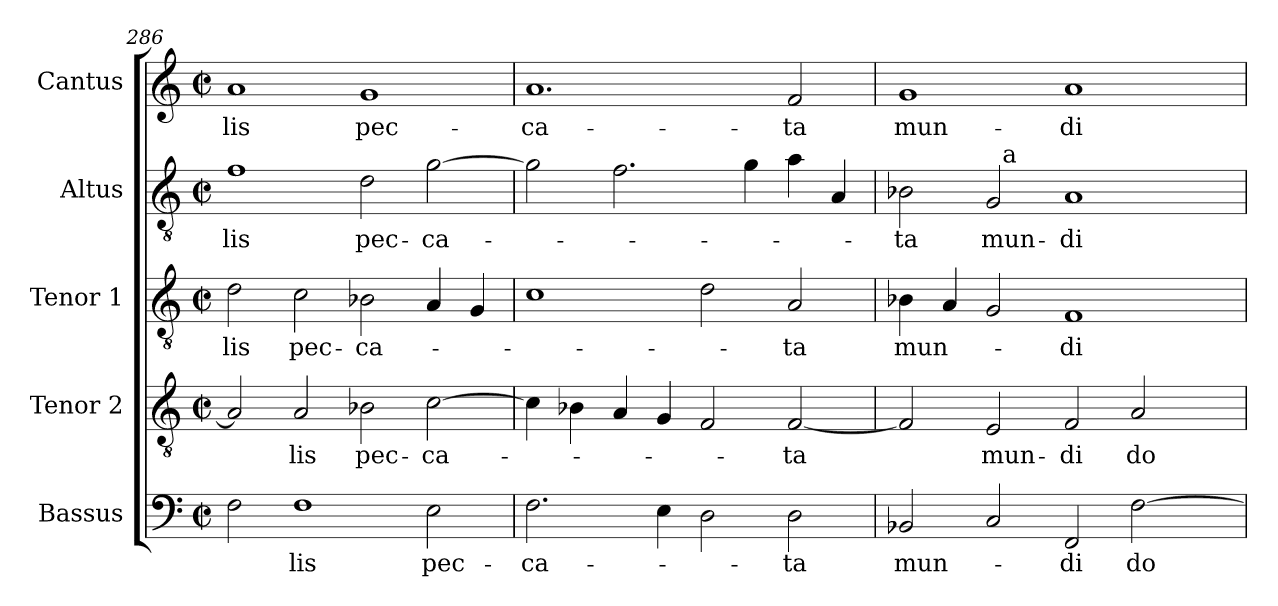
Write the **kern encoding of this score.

**kern	**text	**kern	**text	**kern	**text	**kern	**text	**kern	**text
*part5	*part5	*part4	*part4	*part3	*part3	*part2	*part2	*part1	*part1
*staff5	*staff5	*staff4	*staff4	*staff3	*staff3	*staff2	*staff2	*staff1	*staff1
*I"Bassus	*	*I"Tenor 2	*	*I"Tenor 1	*	*I"Altus	*	*I"Cantus	*
*clefF4	*	*clefGv2	*	*clefGv2	*	*clefGv2	*	*clefG2	*
*k[]	*	*k[]	*	*k[]	*	*k[]	*	*k[]	*
*C:	*	*C:	*	*C:	*	*C:	*	*C:	*
*M2/2	*	*M2/2	*	*M2/2	*	*M2/2	*	*M2/2	*
*met(c|)	*	*met(c|)	*	*met(c|)	*	*met(c|)	*	*met(c|)	*
=286	=286	=286	=286	=286	=286	=286	=286	=286	=286
!	!	!	!	!	!LO:LY:b:cj	!	!LO:LY:b:cj	!	!LO:LY:b:cj
2F\	.	2A/]	.	2d\	-lis	1f	-lis	1a	-lis
!	!LO:LY:b:cj	!	!LO:LY:b:cj	!	!LO:LY:b:cj	!	!	!	!
1F	-lis	2A/	-lis	2c\	pec-	.	.	.	.
!	!	!	!LO:LY:b:cj	!	!LO:LY:b:cj	!	!LO:LY:b:cj	!	!LO:LY:b:cj
.	.	2B-X\	pec-	2B-X\	-ca-	2d\	pec-	1g	pec-
!	!LO:LY:b:cj	!	!LO:LY:b:rj	!	!	!	!LO:LY:b:rj	!	!
2E\	pec-	[>2c\	-ca-	4A/	.	[>2g\	-ca-	.	.
.	.	.	.	4G/	.	.	.	.	.
=287	=287	=287	=287	=287	=287	=287	=287	=287	=287
!	!LO:LY:b:cj	!	!	!	!	!	!	!	!LO:LY:b:cj
2.F\	-ca-	4c\]	.	1c	.	2g\]	.	1.a	-ca-
.	.	4B-X\	.	.	.	.	.	.	.
.	.	4A/	.	.	.	2.f\	.	.	.
4E\	.	4G/	.	.	.	.	.	.	.
2D\	.	2F/	.	2d\	.	.	.	.	.
.	.	.	.	.	.	4g\	.	.	.
!	!LO:LY:b:cj	!	!LO:LY:b:cj	!	!LO:LY:b:cj	!	!	!	!LO:LY:b:cj
2D\	-ta	[<2F/	-ta	2A/	-ta	4a\	.	2f/	-ta
.	.	.	.	.	.	4A/	.	.	.
=288	=288	=288	=288	=288	=288	=288	=288	=288	=288
!	!LO:LY:b:cj	!	!	!	!LO:LY:b:cj	!	!LO:LY:b:cj	!	!LO:LY:b:cj
*	*	*	*	*	*	*^	*	*	*
2BB-X/	mun-	2F/]	.	4B-X\	mun-	2B-X\	2ryy	-ta	1g	mun-
.	.	.	.	4A/	.	.	.	.	.	.
!	!	!	!LO:LY:b:cj	!	!	!	!	!LO:LY:b:cj	!	!
2C/	.	2E/	mun-	2G/	.	2G/	32.ryy	mun-	.	.
!	!	!	!	!	!	!	!LO:TX:a:t=a	!	!	!
.	.	.	.	.	.	.	1ryy	.	.	.
!	!LO:LY:b:cj	!	!LO:LY:b:rj	!	!LO:LY:b:cj	!	!	!LO:LY:b:rj	!	!LO:LY:b:cj
2FF/	-di	2F/	-di	1F	-di	1A	.	-di	1a	-di
!	!LO:LY:b:cj	!	!LO:LY:b:cj	!	!	!	!	!	!	!
[>2F\	do-	2A/	do-	.	.	.	.	.	.	.
.	.	.	.	.	.	.	4ryy	.	.	.
.	.	.	.	.	.	.	8ryy	.	.	.
.	.	.	.	.	.	.	16ryy	.	.	.
.	.	.	.	.	.	.	64ryy	.	.	.
*	*	*	*	*	*	*v	*v	*	*	*
=	=	=	=	=	=	=	=	=	=
*-	*-	*-	*-	*-	*-	*-	*-	*-	*-
